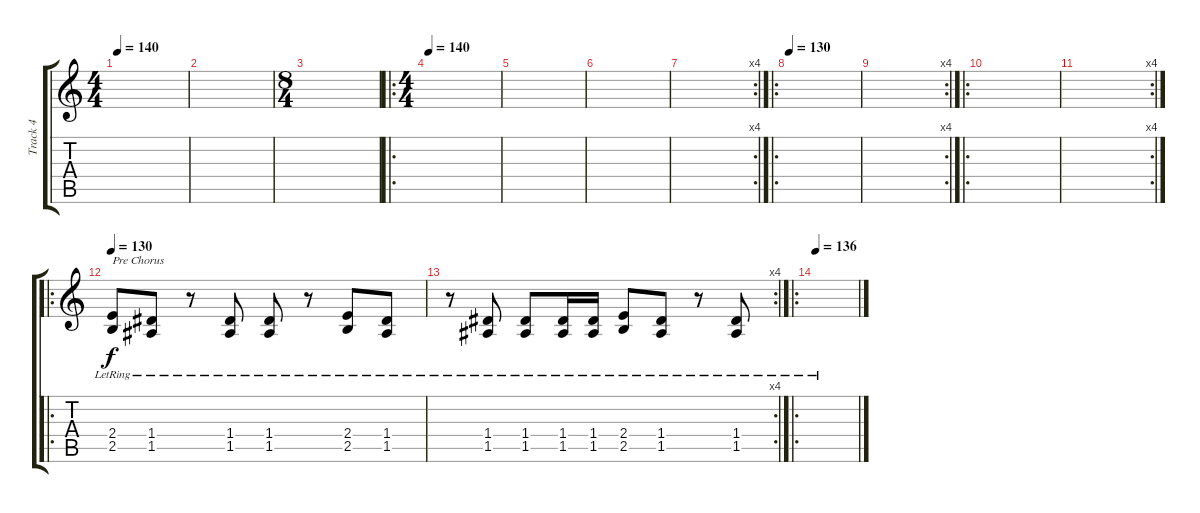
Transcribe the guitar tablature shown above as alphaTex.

\track ("Track 4" "Track 4") {instrument overdrivenguitar}
\staff {score tabs}
\tuning (E4 B3 G3 D3 A2 E2) {hide}
\ts (4 4)
\tempo 140
\clef g2
\ks c
|
|
\ts (8 4)
|
\ro
\ts (4 4)
\tempo 140
|
|
|
\rc 4
|
\ro
\tempo 130
|
\rc 4
|
\ro
|
\rc 4
|
\ro
\tempo 130
(2.4{lr} 2.5{lr}).8{txt "Pre Chorus"} (1.4{lr} 1.5{lr}).8 r.8 (1.4{lr} 1.5{lr}).8 (1.4{lr} 1.5{lr}).8 r.8 (2.4{lr} 2.5{lr}).8 (1.4{lr} 1.5{lr}).8 |
\rc 4
r.8 (1.4{lr} 1.5{lr}).8 (1.4{lr} 1.5{lr}).8 (1.4{lr} 1.5{lr}).16 (1.4{lr} 1.5{lr}).16 (2.4{lr} 2.5{lr}).8 (1.4{lr} 1.5{lr}).8 r.8 (1.4{lr} 1.5{lr}).8 |
\ro
\tempo 136
